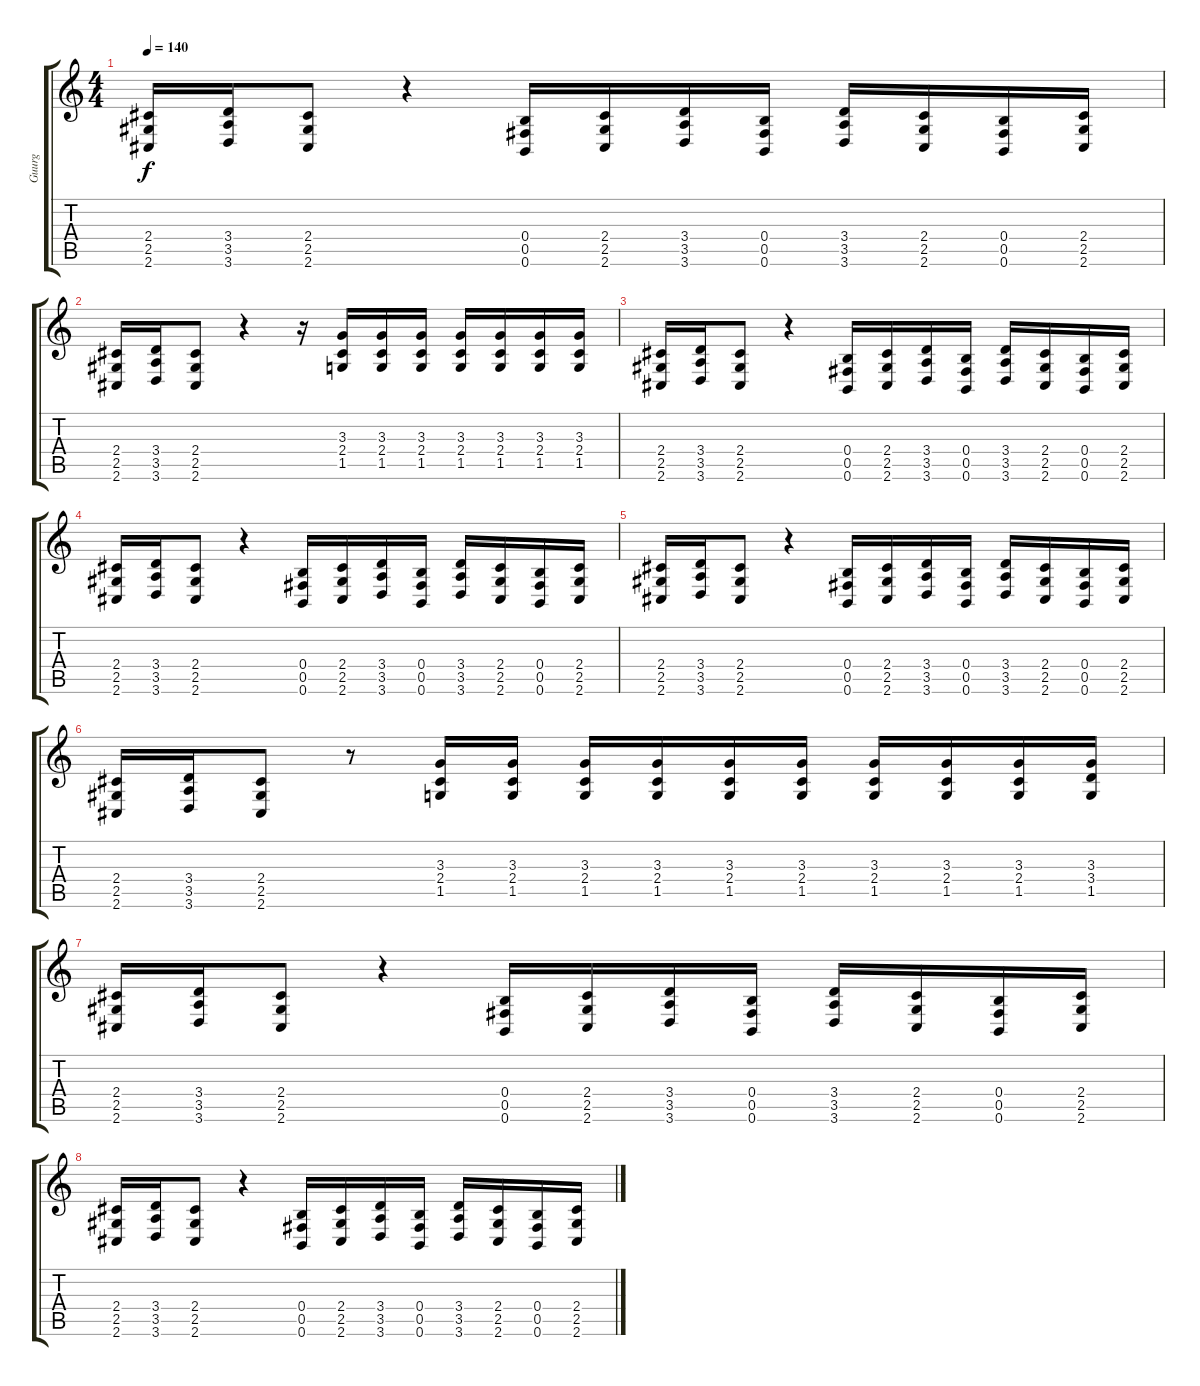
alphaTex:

\track ("Guurg" "Guurg") {instrument distortionguitar}
\staff {score tabs}
\tuning (Db4 Ab3 E3 B2 Gb2 B1) {hide}
\ts (4 4)
\tempo 140
\clef g2
\ks c
(2.4 2.5 2.6).16{dy f} (3.4 3.5 3.6).16 (2.4 2.5 2.6).8 r.4 (0.4 0.5 0.6).16 (2.4 2.5 2.6).16 (3.4 3.5 3.6).16 (0.4 0.5 0.6).16 (3.4 3.5 3.6).16 (2.4 2.5 2.6).16 (0.4 0.5 0.6).16 (2.4 2.5 2.6).16 |
(2.4 2.5 2.6).16 (3.4 3.5 3.6).16 (2.4 2.5 2.6).8 r.4 r.16 (3.3 2.4 1.5).16 (3.3 2.4 1.5).16 (3.3 2.4 1.5).16 (3.3 2.4 1.5).16 (3.3 2.4 1.5).16 (3.3 2.4 1.5).16 (3.3 2.4 1.5).16 |
(2.4 2.5 2.6).16 (3.4 3.5 3.6).16 (2.4 2.5 2.6).8 r.4 (0.4 0.5 0.6).16 (2.4 2.5 2.6).16 (3.4 3.5 3.6).16 (0.4 0.5 0.6).16 (3.4 3.5 3.6).16 (2.4 2.5 2.6).16 (0.4 0.5 0.6).16 (2.4 2.5 2.6).16 |
(2.4 2.5 2.6).16 (3.4 3.5 3.6).16 (2.4 2.5 2.6).8 r.4 (0.4 0.5 0.6).16 (2.4 2.5 2.6).16 (3.4 3.5 3.6).16 (0.4 0.5 0.6).16 (3.4 3.5 3.6).16 (2.4 2.5 2.6).16 (0.4 0.5 0.6).16 (2.4 2.5 2.6).16 |
(2.4 2.5 2.6).16 (3.4 3.5 3.6).16 (2.4 2.5 2.6).8 r.4 (0.4 0.5 0.6).16 (2.4 2.5 2.6).16 (3.4 3.5 3.6).16 (0.4 0.5 0.6).16 (3.4 3.5 3.6).16 (2.4 2.5 2.6).16 (0.4 0.5 0.6).16 (2.4 2.5 2.6).16 |
(2.4 2.5 2.6).16 (3.4 3.5 3.6).16 (2.4 2.5 2.6).8 r.8 (3.3 2.4 1.5).16 (3.3 2.4 1.5).16 (3.3 2.4 1.5).16 (3.3 2.4 1.5).16 (3.3 2.4 1.5).16 (3.3 2.4 1.5).16 (3.3 2.4 1.5).16 (3.3 2.4 1.5).16 (3.3 2.4 1.5).16 (3.3 3.4 1.5).16 |
(2.4 2.5 2.6).16 (3.4 3.5 3.6).16 (2.4 2.5 2.6).8 r.4 (0.4 0.5 0.6).16 (2.4 2.5 2.6).16 (3.4 3.5 3.6).16 (0.4 0.5 0.6).16 (3.4 3.5 3.6).16 (2.4 2.5 2.6).16 (0.4 0.5 0.6).16 (2.4 2.5 2.6).16 |
(2.4 2.5 2.6).16 (3.4 3.5 3.6).16 (2.4 2.5 2.6).8 r.4 (0.4 0.5 0.6).16 (2.4 2.5 2.6).16 (3.4 3.5 3.6).16 (0.4 0.5 0.6).16 (3.4 3.5 3.6).16 (2.4 2.5 2.6).16 (0.4 0.5 0.6).16 (2.4 2.5 2.6).16
